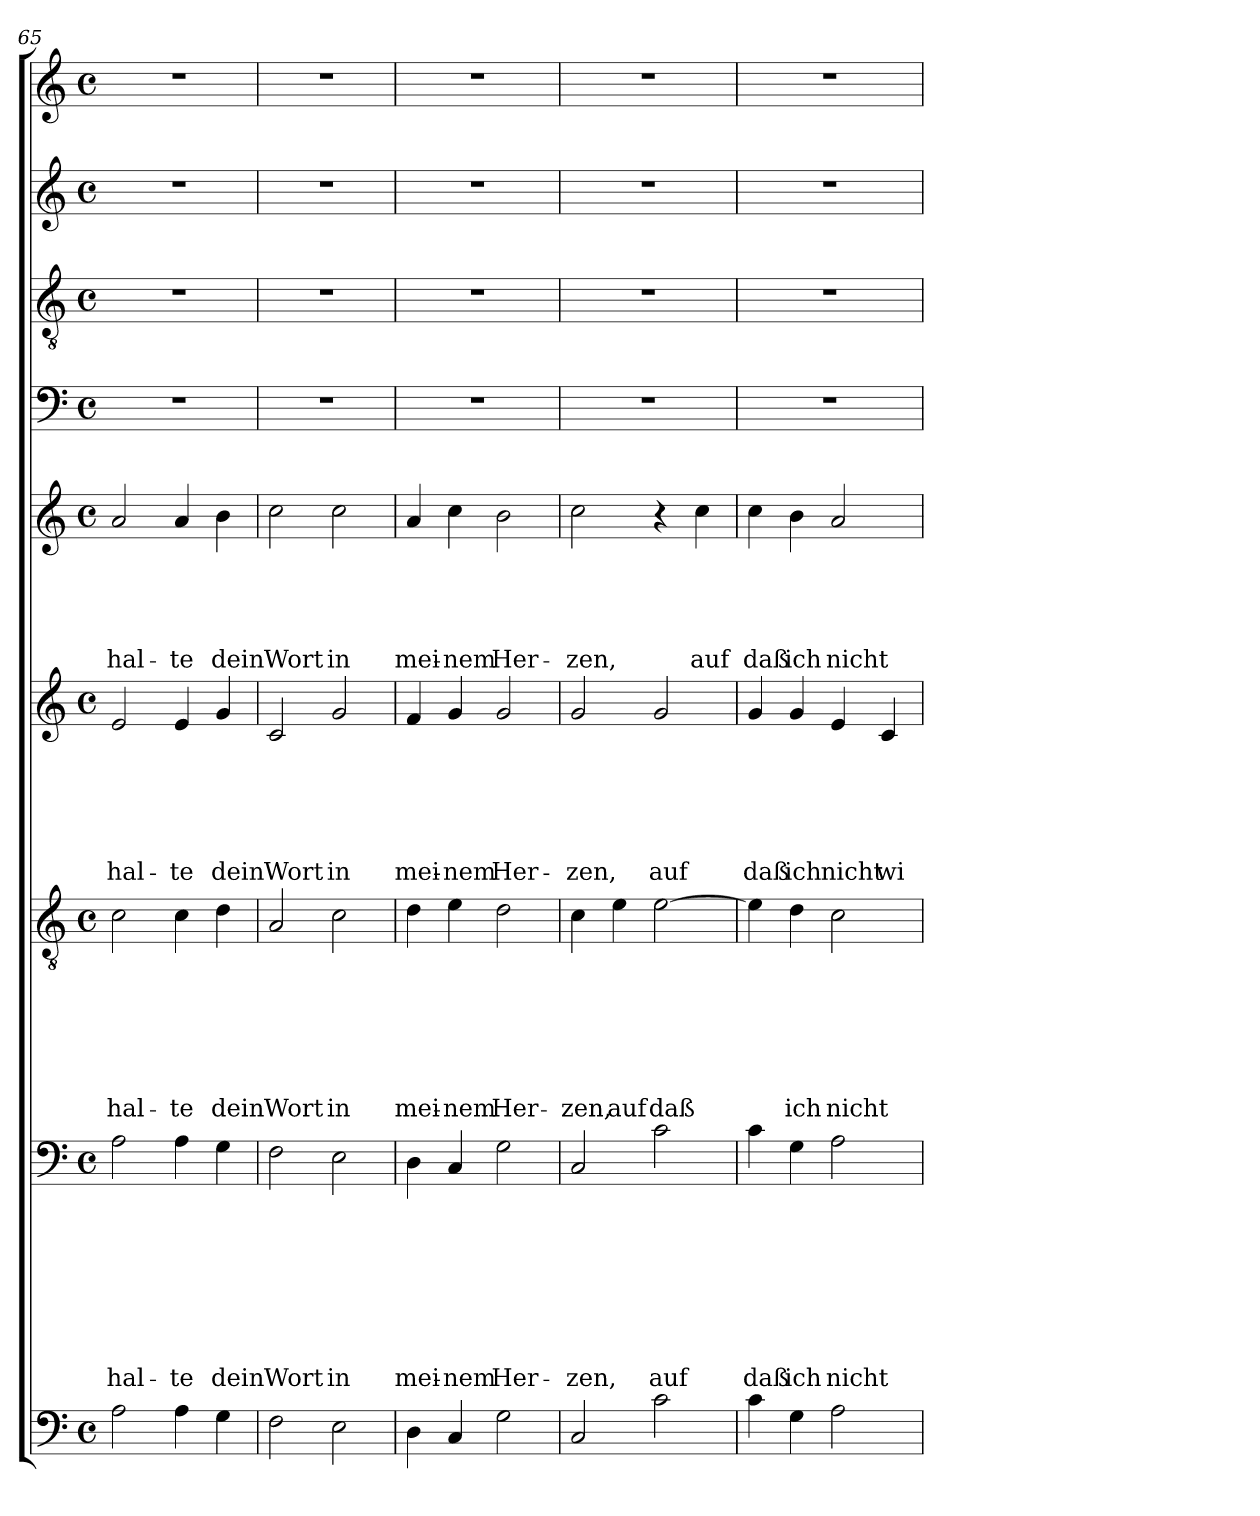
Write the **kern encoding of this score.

**kern	**kern	**text	**text	**text	**text	**text	**text	**text	**text	**kern	**text	**text	**text	**text	**text	**text	**text	**kern	**text	**text	**text	**text	**text	**text	**kern	**text	**text	**text	**text	**text	**kern	**kern	**kern	**kern
*part9	*part8	*part8	*part8	*part8	*part8	*part8	*part8	*part8	*part8	*part7	*part7	*part7	*part7	*part7	*part7	*part7	*part7	*part6	*part6	*part6	*part6	*part6	*part6	*part6	*part5	*part5	*part5	*part5	*part5	*part5	*part4	*part3	*part2	*part1
*staff9	*staff8	*staff8	*staff8	*staff8	*staff8	*staff8	*staff8	*staff8	*staff8	*staff7	*staff7	*staff7	*staff7	*staff7	*staff7	*staff7	*staff7	*staff6	*staff6	*staff6	*staff6	*staff6	*staff6	*staff6	*staff5	*staff5	*staff5	*staff5	*staff5	*staff5	*staff4	*staff3	*staff2	*staff1
*clefF4	*clefF4	*	*	*	*	*	*	*	*	*clefGv2	*	*	*	*	*	*	*	*clefG2	*	*	*	*	*	*	*clefG2	*	*	*	*	*	*clefF4	*clefGv2	*clefG2	*clefG2
*k[]	*k[]	*	*	*	*	*	*	*	*	*k[]	*	*	*	*	*	*	*	*k[]	*	*	*	*	*	*	*k[]	*	*	*	*	*	*k[]	*k[]	*k[]	*k[]
*C:	*C:	*	*	*	*	*	*	*	*	*C:	*	*	*	*	*	*	*	*C:	*	*	*	*	*	*	*C:	*	*	*	*	*	*C:	*C:	*C:	*C:
*M4/4	*M4/4	*	*	*	*	*	*	*	*	*M4/4	*	*	*	*	*	*	*	*M4/4	*	*	*	*	*	*	*M4/4	*	*	*	*	*	*M4/4	*M4/4	*M4/4	*M4/4
*met(c)	*met(c)	*	*	*	*	*	*	*	*	*met(c)	*	*	*	*	*	*	*	*met(c)	*	*	*	*	*	*	*met(c)	*	*	*	*	*	*met(c)	*met(c)	*met(c)	*met(c)
=65	=65	=65	=65	=65	=65	=65	=65	=65	=65	=65	=65	=65	=65	=65	=65	=65	=65	=65	=65	=65	=65	=65	=65	=65	=65	=65	=65	=65	=65	=65	=65	=65	=65	=65
!	!	!	!	!	!	!	!	!	!LO:LY:b	!	!	!	!	!	!	!	!LO:LY:b	!	!	!	!	!	!	!LO:LY:b	!	!	!	!	!	!LO:LY:b	!	!	!	!
2A\	2A\	.	.	.	.	.	.	.	-hal-	2c\	.	.	.	.	.	.	-hal-	2e/	.	.	.	.	.	-hal-	2a/	.	.	.	.	-hal-	1r	1r	1r	1r
!	!	!	!	!	!	!	!	!	!LO:LY:b	!	!	!	!	!	!	!	!LO:LY:b	!	!	!	!	!	!	!LO:LY:b	!	!	!	!	!	!LO:LY:b	!	!	!	!
4A\	4A\	.	.	.	.	.	.	.	-te	4c\	.	.	.	.	.	.	-te	4e/	.	.	.	.	.	-te	4a/	.	.	.	.	-te	.	.	.	.
!	!	!	!	!	!	!	!	!	!LO:LY:b	!	!	!	!	!	!	!	!LO:LY:b	!	!	!	!	!	!	!LO:LY:b	!	!	!	!	!	!LO:LY:b	!	!	!	!
4G\	4G\	.	.	.	.	.	.	.	dein	4d\	.	.	.	.	.	.	dein	4g/	.	.	.	.	.	dein	4b\	.	.	.	.	dein	.	.	.	.
=66	=66	=66	=66	=66	=66	=66	=66	=66	=66	=66	=66	=66	=66	=66	=66	=66	=66	=66	=66	=66	=66	=66	=66	=66	=66	=66	=66	=66	=66	=66	=66	=66	=66	=66
!	!	!	!	!	!	!	!	!	!LO:LY:b	!	!	!	!	!	!	!	!LO:LY:b	!	!	!	!	!	!	!LO:LY:b	!	!	!	!	!	!LO:LY:b	!	!	!	!
2F\	2F\	.	.	.	.	.	.	.	Wort	2A/	.	.	.	.	.	.	Wort	2c/	.	.	.	.	.	Wort	2cc\	.	.	.	.	Wort	1r	1r	1r	1r
!	!	!	!	!	!	!	!	!	!LO:LY:b	!	!	!	!	!	!	!	!LO:LY:b	!	!	!	!	!	!	!LO:LY:b	!	!	!	!	!	!LO:LY:b	!	!	!	!
2E\	2E\	.	.	.	.	.	.	.	in	2c\	.	.	.	.	.	.	in	2g/	.	.	.	.	.	in	2cc\	.	.	.	.	in	.	.	.	.
=67	=67	=67	=67	=67	=67	=67	=67	=67	=67	=67	=67	=67	=67	=67	=67	=67	=67	=67	=67	=67	=67	=67	=67	=67	=67	=67	=67	=67	=67	=67	=67	=67	=67	=67
!	!	!	!	!	!	!	!	!	!LO:LY:b	!	!	!	!	!	!	!	!LO:LY:b	!	!	!	!	!	!	!LO:LY:b	!	!	!	!	!	!LO:LY:b	!	!	!	!
4D\	4D\	.	.	.	.	.	.	.	mei-	4d\	.	.	.	.	.	.	mei-	4f/	.	.	.	.	.	mei-	4a/	.	.	.	.	mei-	1r	1r	1r	1r
!	!	!	!	!	!	!	!	!	!LO:LY:b	!	!	!	!	!	!	!	!LO:LY:b	!	!	!	!	!	!	!LO:LY:b	!	!	!	!	!	!LO:LY:b	!	!	!	!
4C/	4C/	.	.	.	.	.	.	.	-nem	4e\	.	.	.	.	.	.	-nem	4g/	.	.	.	.	.	-nem	4cc\	.	.	.	.	-nem	.	.	.	.
!	!	!	!	!	!	!	!	!	!LO:LY:b	!	!	!	!	!	!	!	!LO:LY:b	!	!	!	!	!	!	!LO:LY:b	!	!	!	!	!	!LO:LY:b	!	!	!	!
2G\	2G\	.	.	.	.	.	.	.	Her-	2d\	.	.	.	.	.	.	Her-	2g/	.	.	.	.	.	Her-	2b\	.	.	.	.	Her-	.	.	.	.
=68	=68	=68	=68	=68	=68	=68	=68	=68	=68	=68	=68	=68	=68	=68	=68	=68	=68	=68	=68	=68	=68	=68	=68	=68	=68	=68	=68	=68	=68	=68	=68	=68	=68	=68
!	!	!	!	!	!	!	!	!	!LO:LY:b	!	!	!	!	!	!	!	!LO:LY:b	!	!	!	!	!	!	!LO:LY:b	!	!	!	!	!	!LO:LY:b	!	!	!	!
2C/	2C/	.	.	.	.	.	.	.	-zen,	4c\	.	.	.	.	.	.	-zen,	2g/	.	.	.	.	.	-zen,	2cc\	.	.	.	.	-zen,	1r	1r	1r	1r
!	!	!	!	!	!	!	!	!	!	!	!	!	!	!	!	!	!LO:LY:b	!	!	!	!	!	!	!	!	!	!	!	!	!	!	!	!	!
.	.	.	.	.	.	.	.	.	.	4e\	.	.	.	.	.	.	auf	.	.	.	.	.	.	.	.	.	.	.	.	.	.	.	.	.
!	!	!	!	!	!	!	!	!	!LO:LY:b	!	!	!	!	!	!	!	!LO:LY:b	!	!	!	!	!	!	!LO:LY:b	!	!	!	!	!	!	!	!	!	!
2c\	2c\	.	.	.	.	.	.	.	auf	[2e\	.	.	.	.	.	.	daß	2g/	.	.	.	.	.	auf	4r	.	.	.	.	.	.	.	.	.
!	!	!	!	!	!	!	!	!	!	!	!	!	!	!	!	!	!	!	!	!	!	!	!	!	!	!	!	!	!	!LO:LY:b	!	!	!	!
.	.	.	.	.	.	.	.	.	.	.	.	.	.	.	.	.	.	.	.	.	.	.	.	.	4cc\	.	.	.	.	auf	.	.	.	.
!!LO:LB:g=z
=69	=69	=69	=69	=69	=69	=69	=69	=69	=69	=69	=69	=69	=69	=69	=69	=69	=69	=69	=69	=69	=69	=69	=69	=69	=69	=69	=69	=69	=69	=69	=69	=69	=69	=69
!	!	!	!	!	!	!	!	!	!LO:LY:b	!	!	!	!	!	!	!	!	!	!	!	!	!	!	!LO:LY:b	!	!	!	!	!	!LO:LY:b	!	!	!	!
4c\	4c\	.	.	.	.	.	.	.	daß	4e\]	.	.	.	.	.	.	.	4g/	.	.	.	.	.	daß	4cc\	.	.	.	.	daß	1r	1r	1r	1r
!	!	!	!	!	!	!	!	!	!LO:LY:b	!	!	!	!	!	!	!	!LO:LY:b	!	!	!	!	!	!	!LO:LY:b	!	!	!	!	!	!LO:LY:b	!	!	!	!
4G\	4G\	.	.	.	.	.	.	.	ich	4d\	.	.	.	.	.	.	ich	4g/	.	.	.	.	.	ich	4b\	.	.	.	.	ich	.	.	.	.
!	!	!	!	!	!	!	!	!	!LO:LY:b	!	!	!	!	!	!	!	!LO:LY:b	!	!	!	!	!	!	!LO:LY:b	!	!	!	!	!	!LO:LY:b	!	!	!	!
2A\	2A\	.	.	.	.	.	.	.	nicht	2c\	.	.	.	.	.	.	nicht	4e/	.	.	.	.	.	nicht	2a/	.	.	.	.	nicht	.	.	.	.
!	!	!	!	!	!	!	!	!	!	!	!	!	!	!	!	!	!	!	!	!	!	!	!	!LO:LY:b	!	!	!	!	!	!	!	!	!	!
.	.	.	.	.	.	.	.	.	.	.	.	.	.	.	.	.	.	4c/	.	.	.	.	.	wi-	.	.	.	.	.	.	.	.	.	.
=	=	=	=	=	=	=	=	=	=	=	=	=	=	=	=	=	=	=	=	=	=	=	=	=	=	=	=	=	=	=	=	=	=	=
*-	*-	*-	*-	*-	*-	*-	*-	*-	*-	*-	*-	*-	*-	*-	*-	*-	*-	*-	*-	*-	*-	*-	*-	*-	*-	*-	*-	*-	*-	*-	*-	*-	*-	*-
